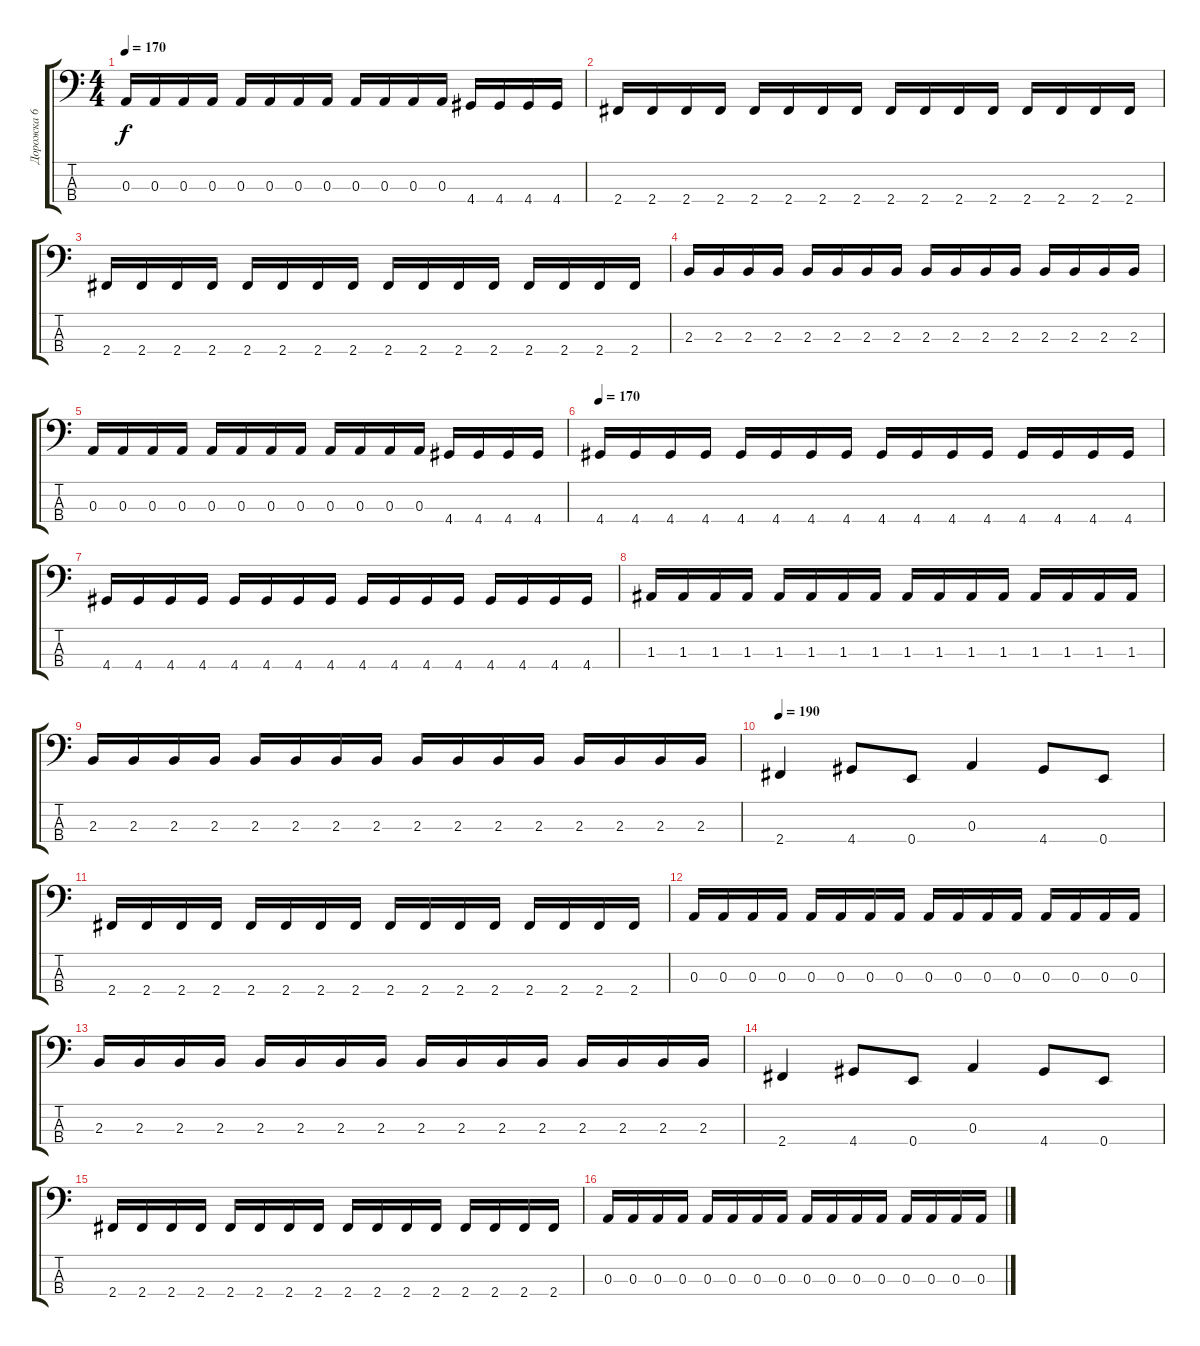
\track ("Дорожка 6" "Дорожка 6") {instrument electricbasspick}
\staff {score tabs}
\tuning (G2 D2 A1 E1) {hide}
\ts (4 4)
\tempo 170
\clef f4
\ks c
0.3.16{dy f} 0.3.16 0.3.16 0.3.16 0.3.16 0.3.16 0.3.16 0.3.16 0.3.16 0.3.16 0.3.16 0.3.16 4.4.16 4.4.16 4.4.16 4.4.16 |
2.4.16 2.4.16 2.4.16 2.4.16 2.4.16 2.4.16 2.4.16 2.4.16 2.4.16 2.4.16 2.4.16 2.4.16 2.4.16 2.4.16 2.4.16 2.4.16 |
2.4.16 2.4.16 2.4.16 2.4.16 2.4.16 2.4.16 2.4.16 2.4.16 2.4.16 2.4.16 2.4.16 2.4.16 2.4.16 2.4.16 2.4.16 2.4.16 |
2.3.16 2.3.16 2.3.16 2.3.16 2.3.16 2.3.16 2.3.16 2.3.16 2.3.16 2.3.16 2.3.16 2.3.16 2.3.16 2.3.16 2.3.16 2.3.16 |
0.3.16 0.3.16 0.3.16 0.3.16 0.3.16 0.3.16 0.3.16 0.3.16 0.3.16 0.3.16 0.3.16 0.3.16 4.4.16 4.4.16 4.4.16 4.4.16 |
\tempo 170
4.4.16 4.4.16 4.4.16 4.4.16 4.4.16 4.4.16 4.4.16 4.4.16 4.4.16 4.4.16 4.4.16 4.4.16 4.4.16 4.4.16 4.4.16 4.4.16 |
4.4.16 4.4.16 4.4.16 4.4.16 4.4.16 4.4.16 4.4.16 4.4.16 4.4.16 4.4.16 4.4.16 4.4.16 4.4.16 4.4.16 4.4.16 4.4.16 |
1.3.16 1.3.16 1.3.16 1.3.16 1.3.16 1.3.16 1.3.16 1.3.16 1.3.16 1.3.16 1.3.16 1.3.16 1.3.16 1.3.16 1.3.16 1.3.16 |
2.3.16 2.3.16 2.3.16 2.3.16 2.3.16 2.3.16 2.3.16 2.3.16 2.3.16 2.3.16 2.3.16 2.3.16 2.3.16 2.3.16 2.3.16 2.3.16 |
\tempo 190
2.4.4 4.4.8 0.4.8 0.3.4 4.4.8 0.4.8 |
2.4.16 2.4.16 2.4.16 2.4.16 2.4.16 2.4.16 2.4.16 2.4.16 2.4.16 2.4.16 2.4.16 2.4.16 2.4.16 2.4.16 2.4.16 2.4.16 |
0.3.16 0.3.16 0.3.16 0.3.16 0.3.16 0.3.16 0.3.16 0.3.16 0.3.16 0.3.16 0.3.16 0.3.16 0.3.16 0.3.16 0.3.16 0.3.16 |
2.3.16 2.3.16 2.3.16 2.3.16 2.3.16 2.3.16 2.3.16 2.3.16 2.3.16 2.3.16 2.3.16 2.3.16 2.3.16 2.3.16 2.3.16 2.3.16 |
2.4.4 4.4.8 0.4.8 0.3.4 4.4.8 0.4.8 |
2.4.16 2.4.16 2.4.16 2.4.16 2.4.16 2.4.16 2.4.16 2.4.16 2.4.16 2.4.16 2.4.16 2.4.16 2.4.16 2.4.16 2.4.16 2.4.16 |
0.3.16 0.3.16 0.3.16 0.3.16 0.3.16 0.3.16 0.3.16 0.3.16 0.3.16 0.3.16 0.3.16 0.3.16 0.3.16 0.3.16 0.3.16 0.3.16
